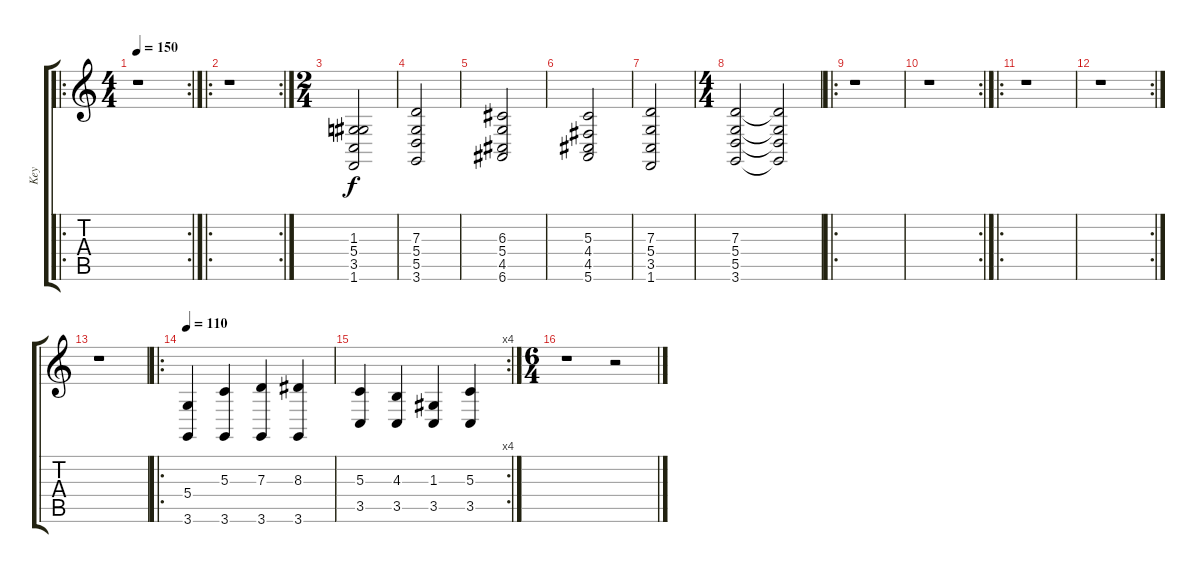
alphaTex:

\track ("Key" "Key") {instrument churchorgan}
\staff {score tabs}
\tuning (E4 B3 G3 D3 A2 E2) {hide}
\ro
\rc 2
\ts (4 4)
\tempo 150
\clef g2
\ks c
r.1{dy f instrument churchorgan} |
\ro
\rc 2
r.1 |
\ts (2 4)
(1.3 5.4 3.5 1.6).2 |
(7.3 5.4 5.5 3.6).2 |
(6.3 5.4 4.5 6.6).2 |
(5.3 4.4 4.5 5.6).2 |
(7.3 5.4 3.5 1.6).2 |
\ts (4 4)
(7.3 5.4 5.5 3.6).2 (7.3{t} 5.4{t} 5.5{t} 3.6{t}).2 |
\ro
r.1 |
\rc 2
r.1 |
\ro
r.1 |
\rc 2
r.1 |
r.1 |
\ro
\tempo 110
(5.4 3.6).4 (5.3 3.6).4 (7.3 3.6).4 (8.3 3.6).4 |
\rc 4
(5.3 3.5).4 (4.3 3.5).4 (1.3 3.5).4 (5.3 3.5).4 |
\ts (6 4)
r.1 r.2
